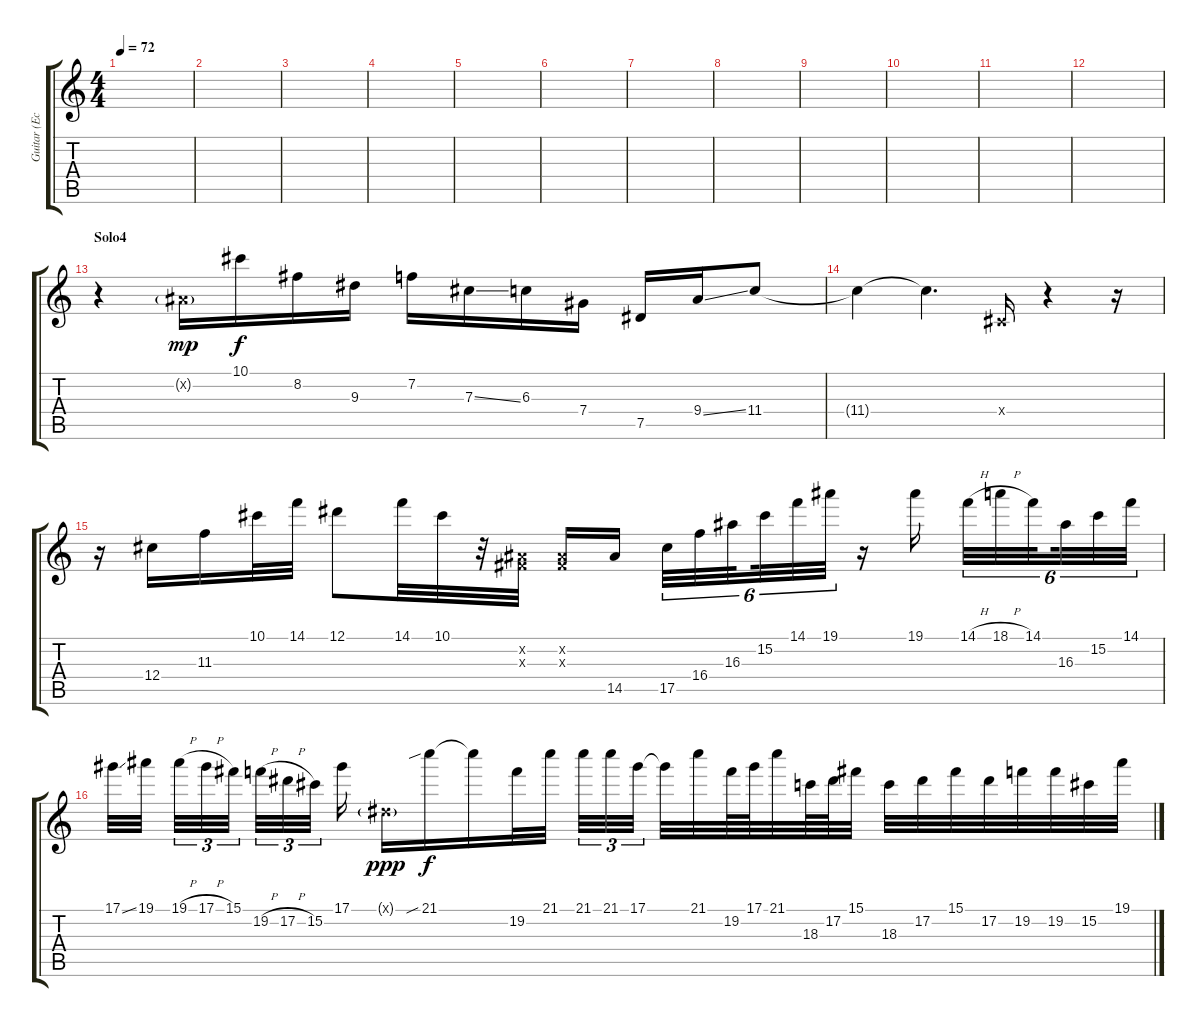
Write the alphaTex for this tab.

\track ("Guitar (Echo)" "Guitar (Ec") {instrument overdrivenguitar}
\staff {score tabs}
\tuning (Eb4 Bb3 Gb3 Db3 Ab2 Eb2) {hide}
\ts (4 4)
\tempo 72
\clef g2
\ks c
|
|
|
|
|
|
|
|
|
|
|
|
\section ("" "Solo4")
r.4 0.2{g x}.16{dy mp} 10.1.16{dy f} 8.2.16 9.3.16 7.2.16 7.3{ss}.16 6.3.16 7.4.16 7.5.16 9.4{ss}.16 11.4.8 |
11.4{t}.4 11.4{t}.4{d} 0.4{x}.16 r.4 r.16 |
r.16 12.4.16 11.3.16 10.1.32 14.1.32 12.1.8 14.1.32 10.1.32 r.32 (0.2{x} 0.3{x}).32 (0.2{x} 0.3{x}).16 14.5.16{beam splitsecondary} 17.5.32{tu (6 4)} 16.4.32{tu (6 4)} 16.3.32{tu (6 4) beam splitsecondary} 15.2.32{tu (6 4)} 14.1.32{tu (6 4)} 19.1.32{tu (6 4)} r.16 19.1.16{beam splitsecondary} 14.1{h}.32{tu (6 4)} 18.1{h}.32{tu (6 4)} 14.1.32{tu (6 4) beam splitsecondary} 16.3.32{tu (6 4)} 15.2.32{tu (6 4)} 14.1.32{tu (6 4)} |
17.1{ss}.32 19.1.32{beam splitsecondary} 19.1{h}.32{tu (3 2)} 17.1{h}.32{tu (3 2)} 15.1.32{tu (3 2) beam splitsecondary} 19.2{h}.32{tu (3 2)} 17.2{h}.32{tu (3 2)} 15.2.32{tu (3 2) beam splitsecondary} 17.1.16 0.1{g x}.16{dy ppp} 21.1{sib}.16{dy f} 21.1{t}.16 19.2.32 21.1.32 21.1.32{tu (3 2)} 21.1.32{tu (3 2)} 17.1.32{tu (3 2) beam splitsecondary} 17.1{t}.32 21.1.32 19.2.64 17.1.64 21.1.32 18.3.64 17.2.64 15.1.32 18.3.32 17.2.32 15.1.32 17.2.32 19.2.32 19.2.32 15.2.32 19.1.32
